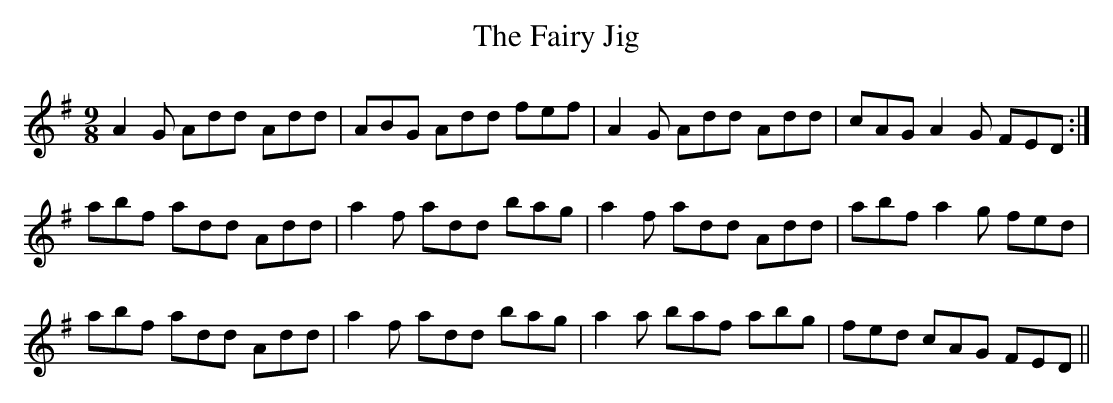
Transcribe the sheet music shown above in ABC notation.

X:1
T:Fairy Jig, The
M:9/8
L:1/8
K:Dmix
A2G Add Add|ABG Add fef|A2G Add Add|cAG A2G FED:|
abf add Add|a2f add bag|a2f add Add|abf a2g fed|
abf add Add|a2f add bag|a2a baf abg|fed cAG FED||
